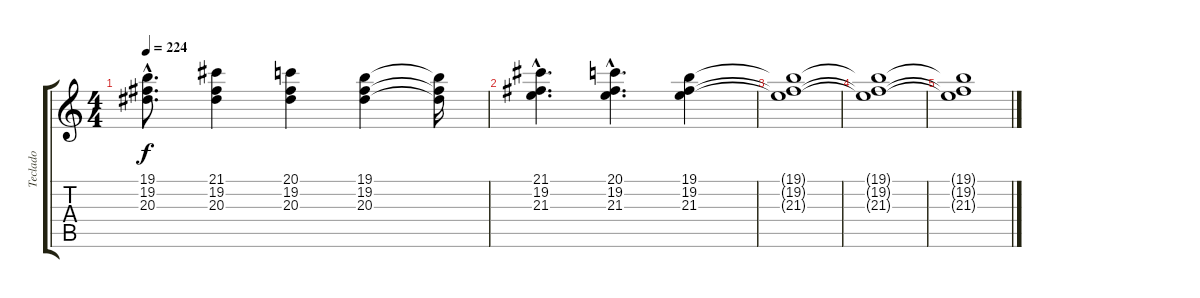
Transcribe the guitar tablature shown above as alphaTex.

\track ("Teclado" "Teclado") {instrument reedorgan}
\staff {score tabs}
\tuning (E4 B3 G3 D3 A2 E2) {hide}
\ts (4 4)
\tempo 224
\clef g2
\ks c
(19.1{hac t} 19.2{hac t} 20.3{hac t}).8{d dy f} (21.1 19.2 20.3).4 (20.1 19.2 20.3).4 (19.1 19.2 20.3).4 (19.1{t} 19.2{t} 20.3{t}).16 |
(21.1{hac} 19.2{hac} 21.3{hac}).4{d volume 8} (20.1{hac} 19.2{hac} 21.3{hac}).4{d} (19.1 19.2 21.3).4 |
(19.1{t} 19.2{t} 21.3{t}).1 |
(19.1{t} 19.2{t} 21.3{t}).1 |
(19.1{t} 19.2{t} 21.3{t}).1
